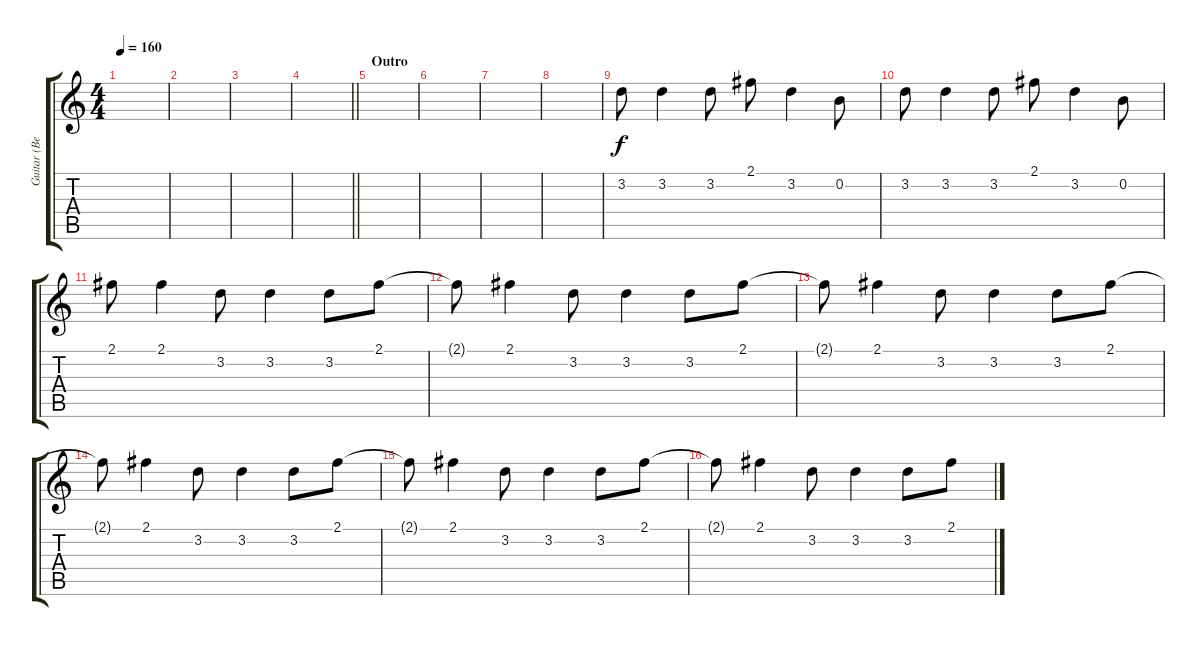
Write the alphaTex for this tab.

\track ("Guitar (Bernard Sumner)" "Guitar (Be") {instrument electricguitarjazz}
\staff {score tabs}
\tuning (E4 B3 G3 D3 A2 E2) {hide}
\ts (4 4)
\tempo 160
\clef g2
\ks c
|
|
|
\barLineRight lightlight
|
\section ("" "Outro")
|
|
|
|
3.2.8 3.2.4 3.2.8 2.1.8 3.2.4 0.2.8 |
3.2.8 3.2.4 3.2.8 2.1.8 3.2.4 0.2.8 |
2.1.8 2.1.4 3.2.8 3.2.4 3.2.8 2.1.8 |
2.1{t}.8 2.1.4 3.2.8 3.2.4 3.2.8 2.1.8 |
2.1{t}.8 2.1.4 3.2.8 3.2.4 3.2.8 2.1.8 |
2.1{t}.8 2.1.4 3.2.8 3.2.4 3.2.8 2.1.8 |
2.1{t}.8 2.1.4 3.2.8 3.2.4 3.2.8 2.1.8 |
2.1{t}.8 2.1.4 3.2.8 3.2.4 3.2.8 2.1.8
